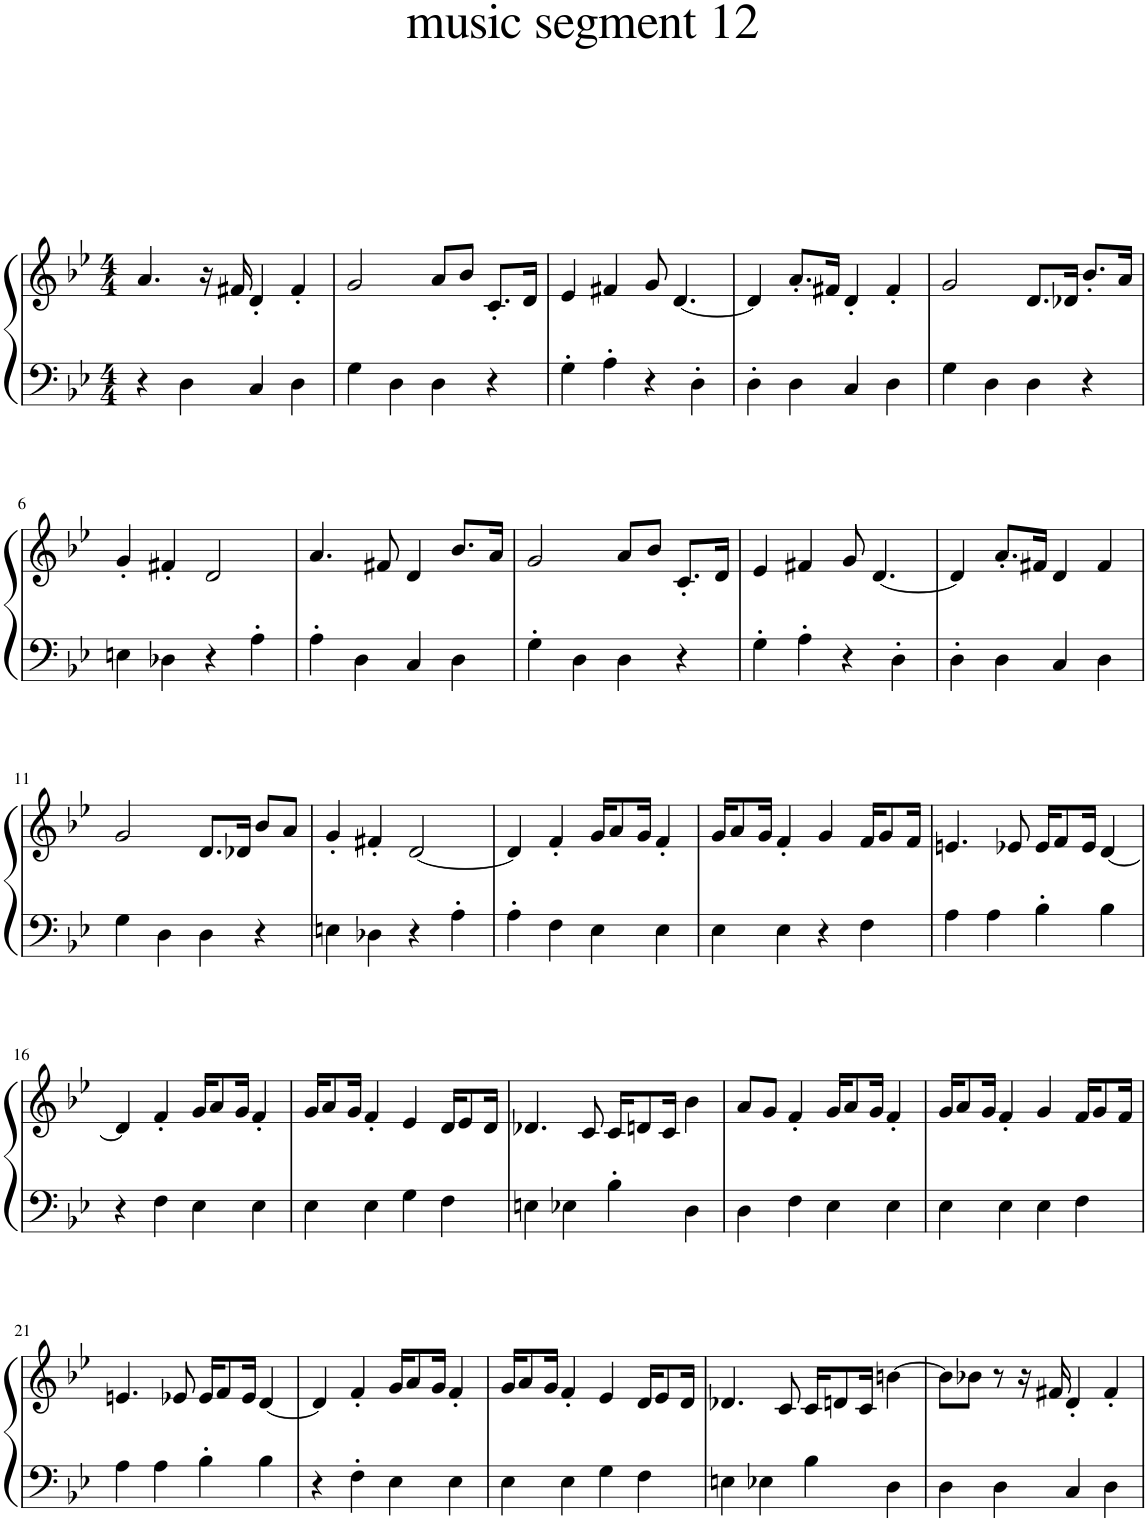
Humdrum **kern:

**kern	**kern
*part1	*part1
*staff2	*staff1
*I"Piano	*
*I'Pno.	*
*clefF4	*clefG2
*k[b-e-]	*k[b-e-]
*M4/4	*M4/4
=1	=1
4r	4.a/
4D\	.
.	16r
.	16f#X/
4C/	4d'/
4D\	4f#'/
=2	=2
4G\	2g/
4D\	.
4D\	8a/L
.	8b-/J
4r	8.c'/L
.	16d/Jk
=3	=3
4G'\	4e-/
4A'\	4f#X/
4r	8g/
.	[4.d/
4D'\	.
=4	=4
4D'\	4d/]
4D\	8.a'/L
.	16f#X/Jk
4C/	4d'/
4D\	4f#'/
=5	=5
4G\	2g/
4D\	.
4D\	8.d/L
.	16d-X/Jk
4r	8.b-'/L
.	16a/Jk
!!LO:LB:g=z
=6	=6
4En\	4g'/
4D-X\	4f#X'/
4r	2d/
4A'\	.
=7	=7
4A'\	4.a/
4D\	.
.	8f#X/
4C/	4d/
4D\	8.b-/L
.	16a/Jk
=8	=8
4G'\	2g/
4D\	.
4D\	8a/L
.	8b-/J
4r	8.c'/L
.	16d/Jk
=9	=9
4G'\	4e-/
4A'\	4f#X/
4r	8g/
.	[4.d/
4D'\	.
=10	=10
4D'\	4d/]
4D\	8.a'/L
.	16f#X/Jk
4C/	4d/
4D\	4f#/
!!LO:LB:g=z
=11	=11
4G\	2g/
4D\	.
4D\	8.d/L
.	16d-X/Jk
4r	8b-/L
.	8a/J
=12	=12
4En\	4g'/
4D-X\	4f#X'/
4r	[2d/
4A'\	.
=13	=13
4A'\	4d/]
4F\	4f'/
4E-\	16g/KL
.	8a/
.	16g/Jk
4E-\	4f'/
=14	=14
4E-\	16g/KL
.	8a/
.	16g/Jk
4E-\	4f'/
4r	4g/
4F\	16f/KL
.	8g/
.	16f/Jk
=15	=15
4A\	4.en/
4A\	.
.	8e-X/
4B-'\	16e-/KL
.	8f/
.	16e-/Jk
4B-\	[4d/
!!LO:LB:g=z
=16	=16
4r	4d/]
4F\	4f'/
4E-\	16g/KL
.	8a/
.	16g/Jk
4E-\	4f'/
=17	=17
4E-\	16g/KL
.	8a/
.	16g/Jk
4E-\	4f'/
4G\	4e-/
4F\	16d/KL
.	8e-/
.	16d/Jk
=18	=18
4En\	4.d-X/
4E-X\	.
.	8c/
4B-'\	16c/KL
.	8dn/
.	16c/Jk
4D\	4b-\
=19	=19
4D\	8a/L
.	8g/J
4F\	4f'/
4E-\	16g/KL
.	8a/
.	16g/Jk
4E-\	4f'/
=20	=20
4E-\	16g/KL
.	8a/
.	16g/Jk
4E-\	4f'/
4E-\	4g/
4F\	16f/KL
.	8g/
.	16f/Jk
!!LO:LB:g=z
=21	=21
4A\	4.en/
4A\	.
.	8e-X/
4B-'\	16e-/KL
.	8f/
.	16e-/Jk
4B-\	[4d/
=22	=22
4r	4d/]
4F'\	4f'/
4E-\	16g/KL
.	8a/
.	16g/Jk
4E-\	4f'/
=23	=23
4E-\	16g/KL
.	8a/
.	16g/Jk
4E-\	4f'/
4G\	4e-/
4F\	16d/KL
.	8e-/
.	16d/Jk
=24	=24
4En\	4.d-X/
4E-X\	.
.	8c/
4B-\	16c/KL
.	8dn/
.	16c/Jk
4D\	[4bn\
=25	=25
4D\	8b\L]
.	8b-X\J
4D\	8r
.	16r
.	16f#X/
4C/	4d'/
4D\	4f#'/
=	=
*-	*-
